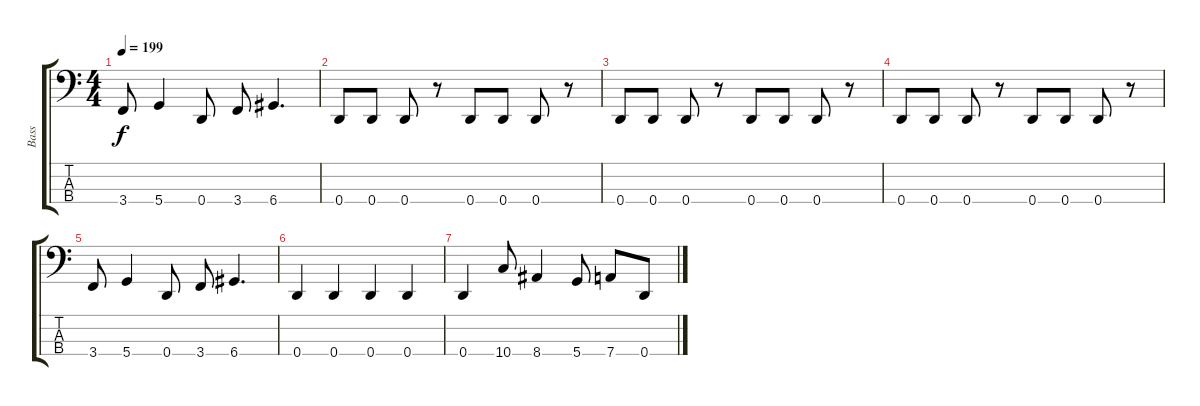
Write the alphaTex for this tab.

\track ("Bass" "Bass") {instrument electricbasspick}
\staff {score tabs}
\tuning (G2 D2 A1 D1) {hide}
\ts (4 4)
\tempo 199
\clef f4
\ks c
3.4.8{dy f} 5.4.4 0.4.8 3.4.8 6.4.4{d} |
0.4.8 0.4.8 0.4.8 r.8 0.4.8 0.4.8 0.4.8 r.8 |
0.4.8 0.4.8 0.4.8 r.8 0.4.8 0.4.8 0.4.8 r.8 |
0.4.8 0.4.8 0.4.8 r.8 0.4.8 0.4.8 0.4.8 r.8 |
3.4.8 5.4.4 0.4.8 3.4.8 6.4.4{d} |
0.4.4 0.4.4 0.4.4 0.4.4 |
0.4.4 10.4.8 8.4.4 5.4.8 7.4.8 0.4.8
